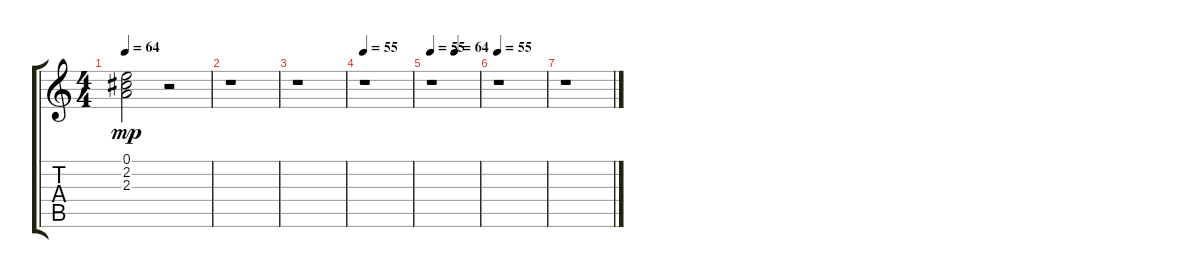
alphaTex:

\track "" {instrument distortionguitar}
\staff {score tabs}
\tuning (E4 B3 G3 D3 A2 E2) {hide}
\ts (4 4)
\tempo 64
\clef g2
\ks c
(0.1 2.2 2.3).2{dy mp} r.2 |
r.1 |
r.1 |
\tempo 55
r.1 |
\tempo 55
\tempo (64 0.5)
r.1 |
\tempo 55
r.1 |
r.1
